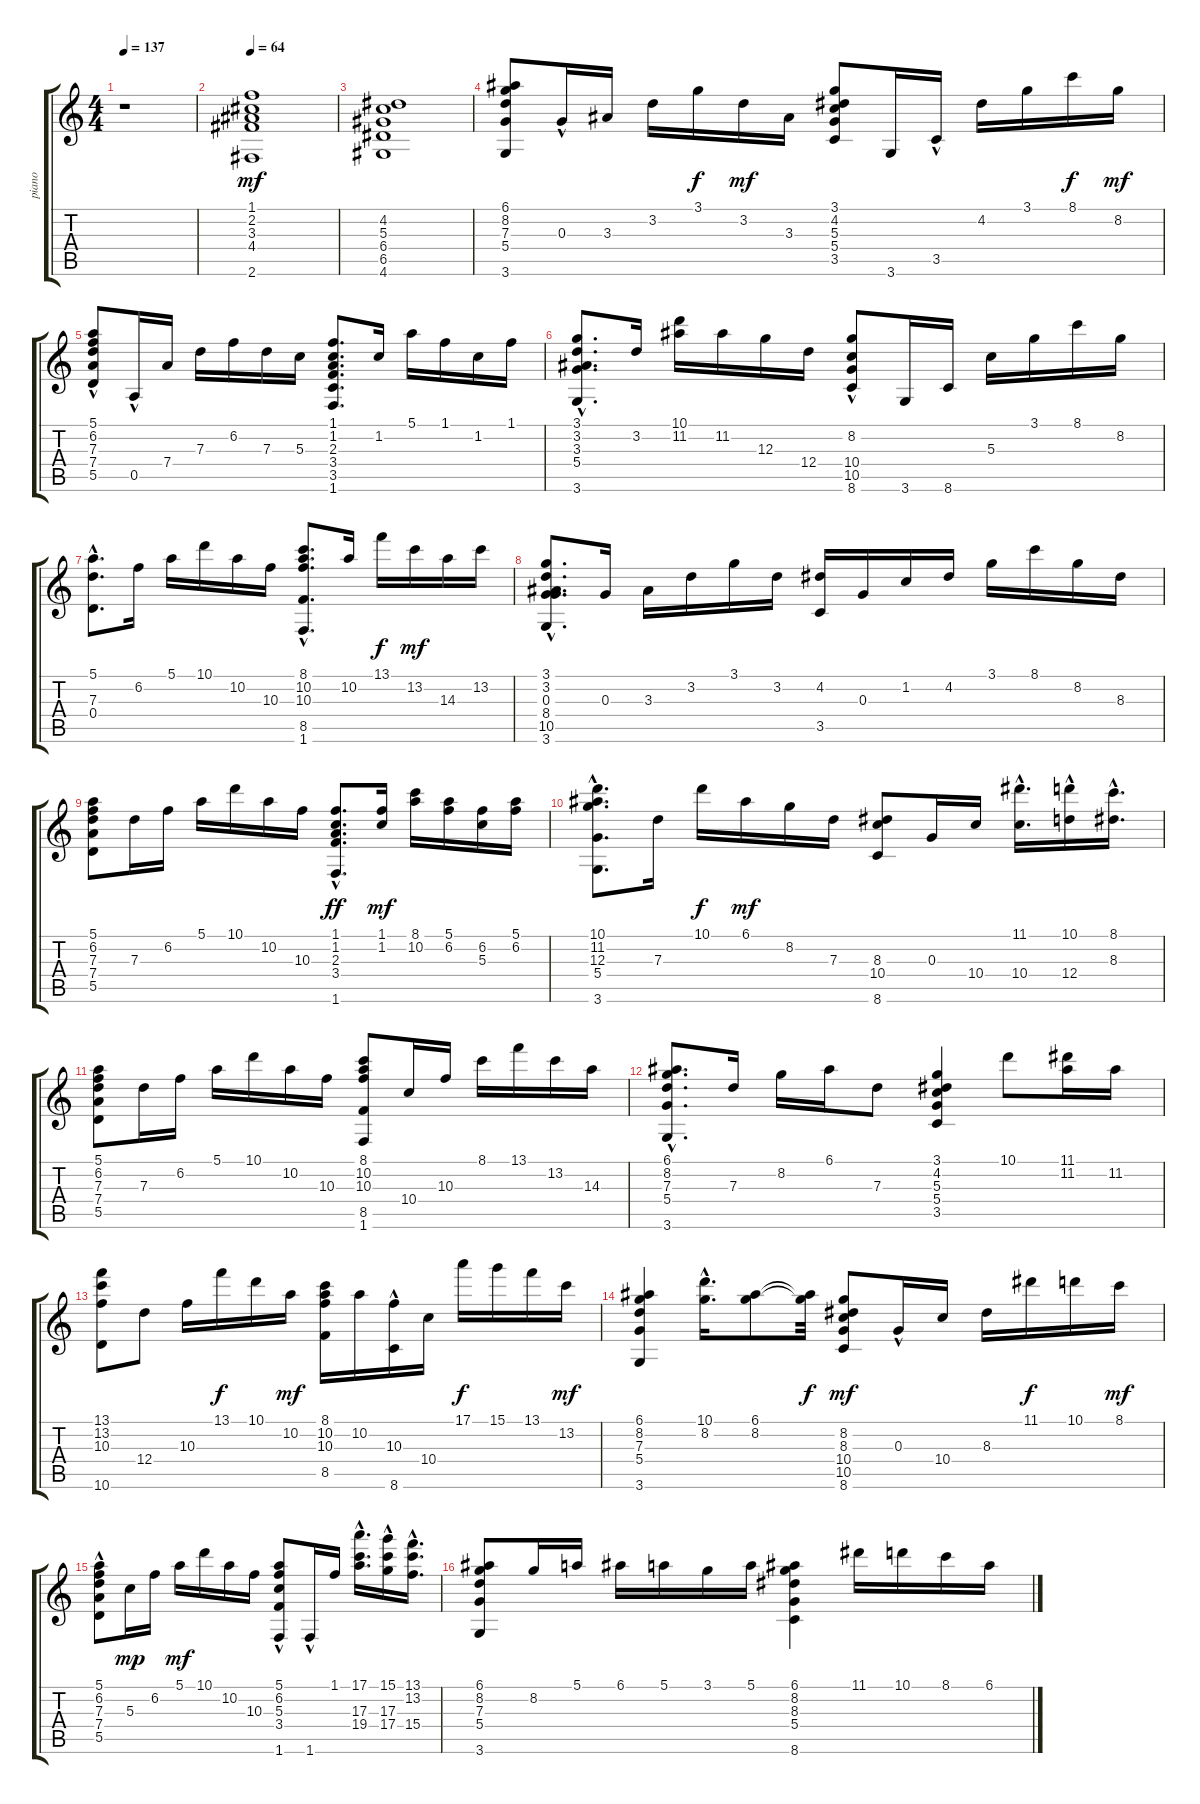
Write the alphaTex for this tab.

\track ("piano" "piano") {instrument distortionguitar}
\staff {score tabs}
\tuning (E4 B3 G3 D3 A2 E2) {hide}
\ts (4 4)
\tempo 137
\clef g2
\ks c
r.1{dy mp} |
\tempo 64
(1.1 2.2 3.3 4.4 2.6).1{dy mf} |
(4.2 5.3 6.4 6.5 4.6).1 |
(6.1 8.2 7.3 5.4 3.6).8 0.3{hac}.16 3.3.16 3.2.16 3.1.16{dy f} 3.2.16{dy mf} 3.3.16 (3.1 4.2 5.3 5.4 3.5).8 3.6.16 3.5{hac}.16 4.2.16 3.1.16 8.1.16{dy f} 8.2.16{dy mf} |
(5.1 6.2 7.3 7.4{hac} 5.5).8 0.5{hac}.16 7.4.16 7.3.16 6.2.16 7.3.16 5.3.16 (1.1 1.2 2.3 3.4 3.5 1.6).8{d} 1.2.16 5.1.16 1.1.16 1.2.16 1.1.16 |
(3.1{hac} 3.2{hac} 3.3{hac} 5.4 3.6).8{d} 3.2.16 (10.1 11.2).16 11.2.16 12.3.16 12.4.16 (8.2 10.4 10.5 8.6{hac}).8 3.6.16 8.6.16 5.3.16 3.1.16 8.1.16 8.2.16 |
(5.1{hac} 7.3{hac} 0.4).8{d} 6.2.16 5.1.16 10.1.16 10.2.16 10.3.16 (8.1{hac} 10.2{hac} 10.3{hac} 8.5 1.6).8{d} 10.2.16 13.1.16{dy f} 13.2.16{dy mf} 14.3.16 13.2.16 |
(3.1{hac} 3.2{hac} 0.3{hac} 8.4{hac} 10.5{hac} 3.6).8{d} 0.3.16 3.3.16 3.2.16 3.1.16 3.2.16 (4.2 3.5).16 0.3.16 1.2.16 4.2.16 3.1.16 8.1.16 8.2.16 8.3.16 |
(5.1 6.2 7.3 7.4 5.5).8 7.3.16 6.2.16 5.1.16 10.1.16 10.2.16 10.3.16 (1.1{hac} 1.2{hac} 2.3{hac} 3.4 1.6).8{d dy ff} (1.1 1.2).16{dy mf} (8.1 10.2).16 (5.1 6.2).16 (6.2 5.3).16 (5.1 6.2).16 |
(10.1{hac} 11.2{hac} 12.3{hac} 5.4 3.6).8{d} 7.3.16 10.1.16{dy f} 6.1.16{dy mf} 8.2.16 7.3.16 (8.3 10.4 8.6).8 0.3.16 10.4.16 (11.1{hac} 10.4{hac}).16{d} (10.1{hac} 12.4{hac}).16 (8.1{hac} 8.3{hac}).16{d} |
(5.1 6.2 7.3 7.4 5.5).8 7.3.16 6.2.16 5.1.16 10.1.16 10.2.16 10.3.16 (8.1 10.2 10.3 8.5 1.6).8 10.4.16 10.3.16 8.1.16 13.1.16 13.2.16 14.3.16 |
(6.1{hac} 8.2{hac} 7.3{hac} 5.4{hac} 3.6).8{d} 7.3.16 8.2.16 6.1.16 7.3.8 (3.1 4.2 5.3 5.4 3.5).4 10.1.8 (11.1 11.2).16 11.2.16 |
(13.1 13.2 10.3 10.6).8 12.4.8 10.3.16 13.1.16{dy f} 10.1.16 10.2.16{dy mf} (8.1 10.2 10.3 8.5).16 10.2.16 (10.3 8.6{hac}).16 10.4.16 17.1.16{dy f} 15.1.16 13.1.16 13.2.16{dy mf} |
(6.1 8.2 7.3 5.4 3.6).4 (10.1{hac} 8.2{hac}).16{d} (6.1 8.2).8 (6.1{t} 8.2{t}).32{dy f} (8.2 8.3 10.4 10.5 8.6).8{dy mf} 0.3{hac}.16 10.4.16 8.3.16 11.1.16{dy f} 10.1.16 8.1.16{dy mf} |
(5.1{hac} 6.2{hac} 7.3{hac} 7.4{hac} 5.5).8 5.3.16{dy mp} 6.2.16 5.1.16{dy mf} 10.1.16 10.2.16 10.3.16 (5.1{hac} 6.2{hac} 5.3{hac} 3.4 1.6).8 1.6{hac}.16 1.1.16 (17.1{hac} 17.3{hac} 19.4{hac}).16{d} (15.1{hac} 17.3{hac} 17.4{hac}).16 (13.1{hac} 13.2{hac} 15.4{hac}).16{d} |
(6.1 8.2 7.3 5.4 3.6).8 8.2.16 5.1.16 6.1.16 5.1.16 3.1.16 5.1.16 (6.1 8.2 8.3 5.4 8.6).4 11.1.16 10.1.16 8.1.16 6.1.16
